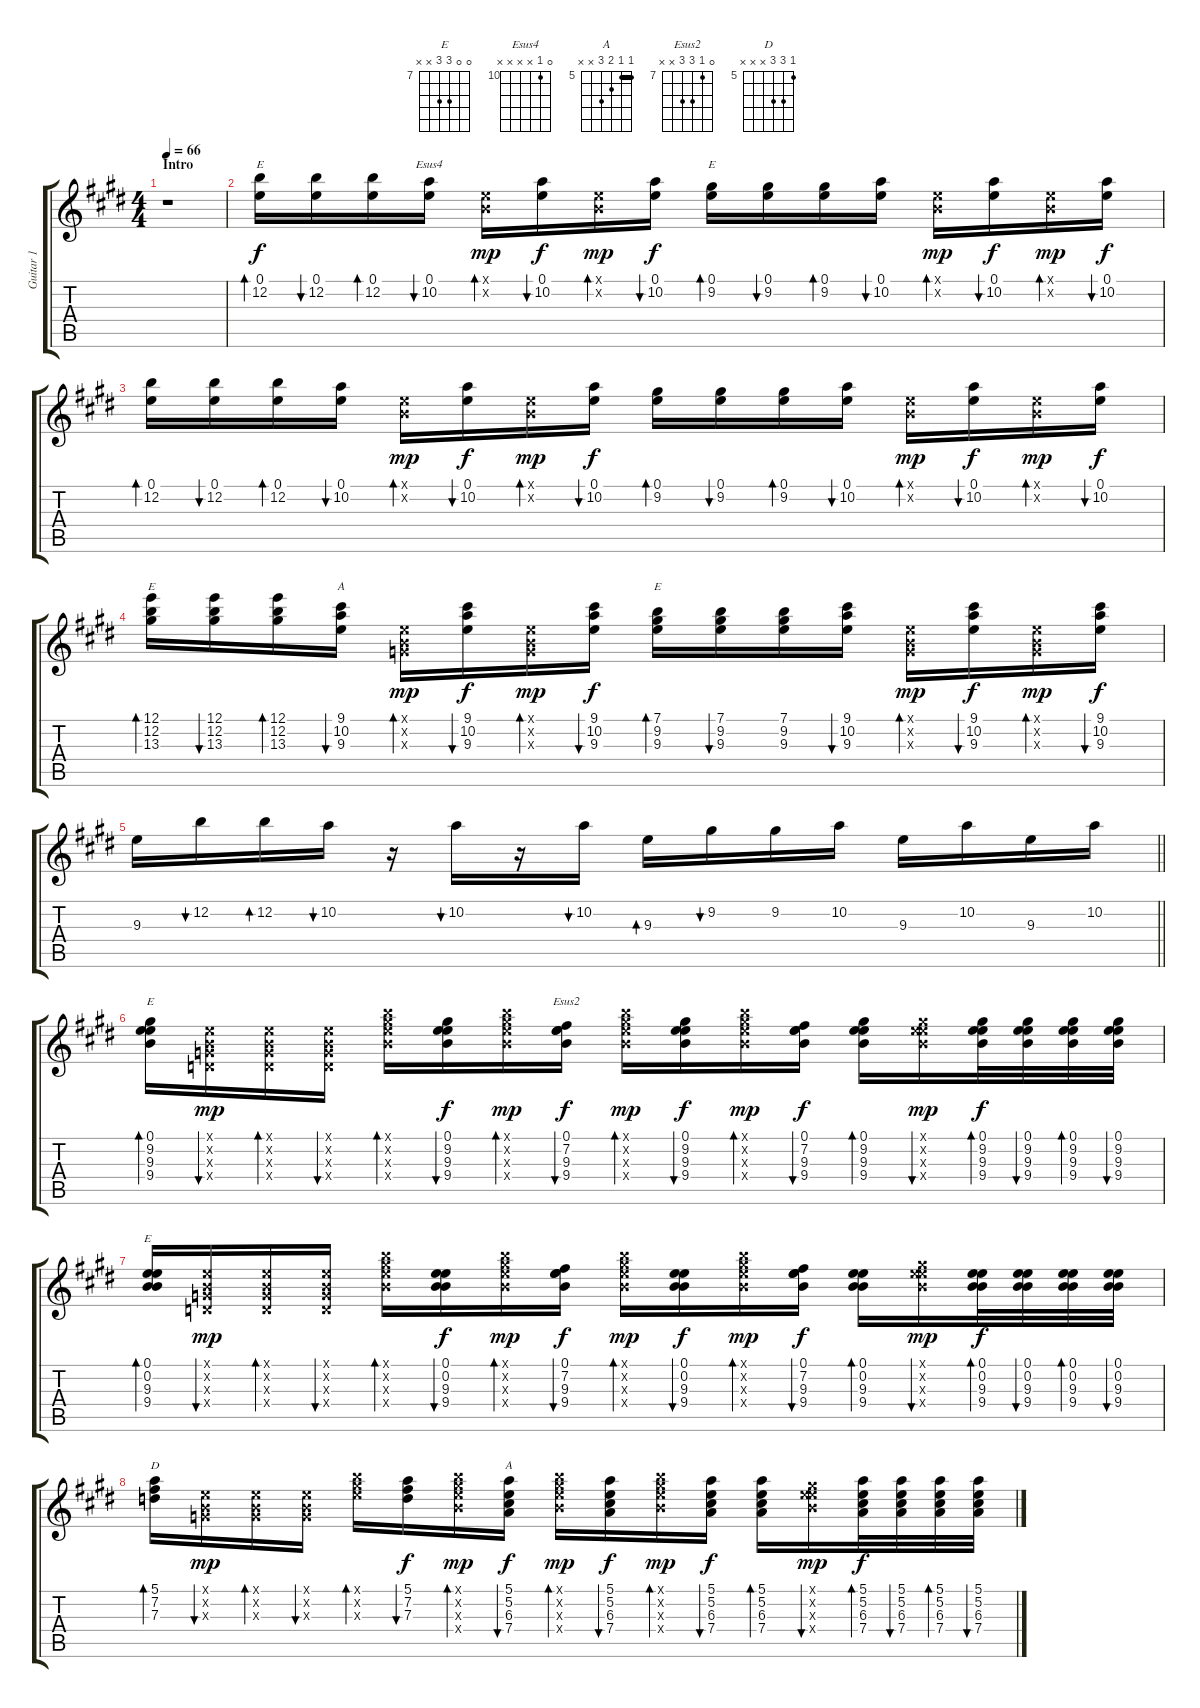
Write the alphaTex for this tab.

\track ("Guitar 1" "Guitar 1") {instrument distortionguitar}
\staff {score tabs}
\tuning (E4 B3 G3 D3 A2 E2) {hide}
\chord ("E" 0 12 x x x x) {firstfret 12}
\chord ("Esus4" 0 10 x x x x) {firstfret 10}
\chord ("E" 0 9 x x x x) {firstfret 9}
\chord ("E" 12 12 13 x x x) {firstfret 12 barre 12}
\chord ("A" 9 10 9 x x x) {firstfret 9 barre 9}
\chord ("E" 7 9 9 x x x) {firstfret 7}
\chord ("E" 0 9 9 9 x x) {firstfret 7}
\chord ("Esus2" 0 7 9 9 x x) {firstfret 7}
\chord ("E" 0 0 9 9 x x) {firstfret 7}
\chord ("D" 5 7 7 x x x) {firstfret 5}
\chord ("A" 5 5 6 7 x x) {firstfret 5 barre 5}
\ts (4 4)
\section ("" "Intro")
\tempo 66
\clef g2
\ks e
r.1{dy f instrument distortionguitar} |
(0.1 12.2).16{bd 60 ch "E"} (0.1 12.2).16{bu 60} (0.1 12.2).16{bd 60} (0.1 10.2).16{bu 60 ch "Esus4"} (0.1{x} 0.2{x}).16{bd 30 dy mp} (0.1 10.2).16{bu 60 dy f} (0.1{x} 0.2{x}).16{bd 30 dy mp} (0.1 10.2).16{bu 60 dy f} (0.1 9.2).16{bd 60 ch "E"} (0.1 9.2).16{bu 60} (0.1 9.2).16{bd 30} (0.1 10.2).16{bu 60} (0.1{x} 0.2{x}).16{bd 30 dy mp} (0.1 10.2).16{bu 60 dy f} (0.1{x} 0.2{x}).16{bd 30 dy mp} (0.1 10.2).16{bu 60 dy f} |
(0.1 12.2).16{bd 60} (0.1 12.2).16{bu 60} (0.1 12.2).16{bd 60} (0.1 10.2).16{bu 60} (0.1{x} 0.2{x}).16{bd 30 dy mp} (0.1 10.2).16{bu 60 dy f} (0.1{x} 0.2{x}).16{bd 30 dy mp} (0.1 10.2).16{bu 60 dy f} (0.1 9.2).16{bd 60} (0.1 9.2).16{bu 60} (0.1 9.2).16{bd 30} (0.1 10.2).16{bu 60} (0.1{x} 0.2{x}).16{bd 30 dy mp} (0.1 10.2).16{bu 60 dy f} (0.1{x} 0.2{x}).16{bd 30 dy mp} (0.1 10.2).16{bu 60 dy f} |
(12.1 12.2 13.3).16{bd 60 ch "E"} (12.1 12.2 13.3).16{bu 60} (12.1 12.2 13.3).16{bd 60} (9.1 10.2 9.3).16{bu 60 ch "A"} (0.1{x} 0.2{x} 0.3{x}).16{bd 30 dy mp} (9.1 10.2 9.3).16{bu 60 dy f} (0.1{x} 0.2{x} 0.3{x}).16{bd 30 dy mp} (9.1 10.2 9.3).16{bu 60 dy f} (7.1 9.2 9.3).16{bd 60 ch "E"} (7.1 9.2 9.3).16{bu 60} (7.1 9.2 9.3).16 (9.1 10.2 9.3).16{bu 60} (0.1{x} 0.2{x} 0.3{x}).16{bd 30 dy mp} (9.1 10.2 9.3).16{bu 60 dy f} (0.1{x} 0.2{x} 0.3{x}).16{bd 30 dy mp} (9.1 10.2 9.3).16{bu 60 dy f} |
\barLineRight lightlight
9.3.16 12.2.16{bu 60} 12.2.16{bd 60} 10.2.16{bu 60} r.16 10.2.16{bu 60} r.16 10.2.16{bu 60} 9.3.16{bd 60} 9.2.16{bu 60} 9.2.16 10.2.16 9.3.16 10.2.16 9.3.16 10.2.16 |
(0.1 9.2 9.3 9.4).16{bd 30 ch "E"} (0.1{x} 0.2{x} 0.3{x} 0.4{x}).16{bu 30 dy mp} (0.1{x} 0.2{x} 0.3{x} 0.4{x}).16{bd 30} (0.1{x} 0.2{x} 0.3{x} 0.4{x}).16{bu 30} (7.1{x} 9.2{x} 9.3{x} 9.4{x}).16{bd 30} (0.1 9.2 9.3 9.4).16{bu 30 dy f} (7.1{x} 9.2{x} 9.3{x} 9.4{x}).16{bd 30 dy mp} (0.1 7.2 9.3 9.4).16{bu 30 ch "Esus2" dy f} (7.1{x} 9.2{x} 9.3{x} 9.4{x}).16{bd 30 dy mp} (0.1 9.2 9.3 9.4).16{bu 30 dy f} (7.1{x} 9.2{x} 9.3{x} 9.4{x}).16{bd 30 dy mp} (0.1 7.2 9.3 9.4).16{bu 30 dy f} (0.1 9.2 9.3 9.4).16{bd 30} (0.1{x} 9.2{x} 9.3{x} 9.4{x}).16{bu 30 dy mp} (0.1 9.2 9.3 9.4).32{bd 30 dy f} (0.1 9.2 9.3 9.4).32{bu 30} (0.1 9.2 9.3 9.4).32{bd 30} (0.1 9.2 9.3 9.4).32{bu 30} |
(0.1 0.2 9.3 9.4).16{bd 30 ch "E"} (0.1{x} 0.2{x} 0.3{x} 0.4{x}).16{bu 30 dy mp} (0.1{x} 0.2{x} 0.3{x} 0.4{x}).16{bd 30} (0.1{x} 0.2{x} 0.3{x} 0.4{x}).16{bu 30} (7.1{x} 9.2{x} 9.3{x} 9.4{x}).16{bd 30} (0.1 0.2 9.3 9.4).16{bu 30 dy f} (7.1{x} 9.2{x} 9.3{x} 9.4{x}).16{bd 30 dy mp} (0.1 7.2 9.3 9.4).16{bu 30 dy f} (7.1{x} 9.2{x} 9.3{x} 9.4{x}).16{bd 30 dy mp} (0.1 0.2 9.3 9.4).16{bu 30 dy f} (7.1{x} 9.2{x} 9.3{x} 9.4{x}).16{bd 30 dy mp} (0.1 7.2 9.3 9.4).16{bu 30 dy f} (0.1 0.2 9.3 9.4).16{bd 30} (0.1{x} 9.2{x} 9.3{x} 9.4{x}).16{bu 30 dy mp} (0.1 0.2 9.3 9.4).32{bd 30 dy f} (0.1 0.2 9.3 9.4).32{bu 30} (0.1 0.2 9.3 9.4).32{bd 30} (0.1 0.2 9.3 9.4).32{bu 30} |
(5.1 7.2 7.3).16{bd 30 ch "D"} (0.1{x} 0.2{x} 0.3{x}).16{bu 30 dy mp} (0.1{x} 0.2{x} 0.3{x}).16{bd 30} (0.1{x} 0.2{x} 0.3{x}).16{bu 30} (7.1{x} 9.2{x} 9.3{x}).16{bd 30} (5.1 7.2 7.3).16{bu 30 dy f} (7.1{x} 9.2{x} 9.3{x} 9.4{x}).16{bd 30 dy mp} (5.1 5.2 6.3 7.4).16{bu 30 ch "A" dy f} (7.1{x} 9.2{x} 9.3{x} 9.4{x}).16{bd 30 dy mp} (5.1 5.2 6.3 7.4).16{bu 30 dy f} (7.1{x} 9.2{x} 9.3{x} 9.4{x}).16{bd 30 dy mp} (5.1 5.2 6.3 7.4).16{bu 30 dy f} (5.1 5.2 6.3 7.4).16{bd 30} (0.1{x} 9.2{x} 9.3{x} 9.4{x}).16{bu 30 dy mp} (5.1 5.2 6.3 7.4).32{bd 30 dy f} (5.1 5.2 6.3 7.4).32{bu 30} (5.1 5.2 6.3 7.4).32{bd 30} (5.1 5.2 6.3 7.4).32{bu 30}
